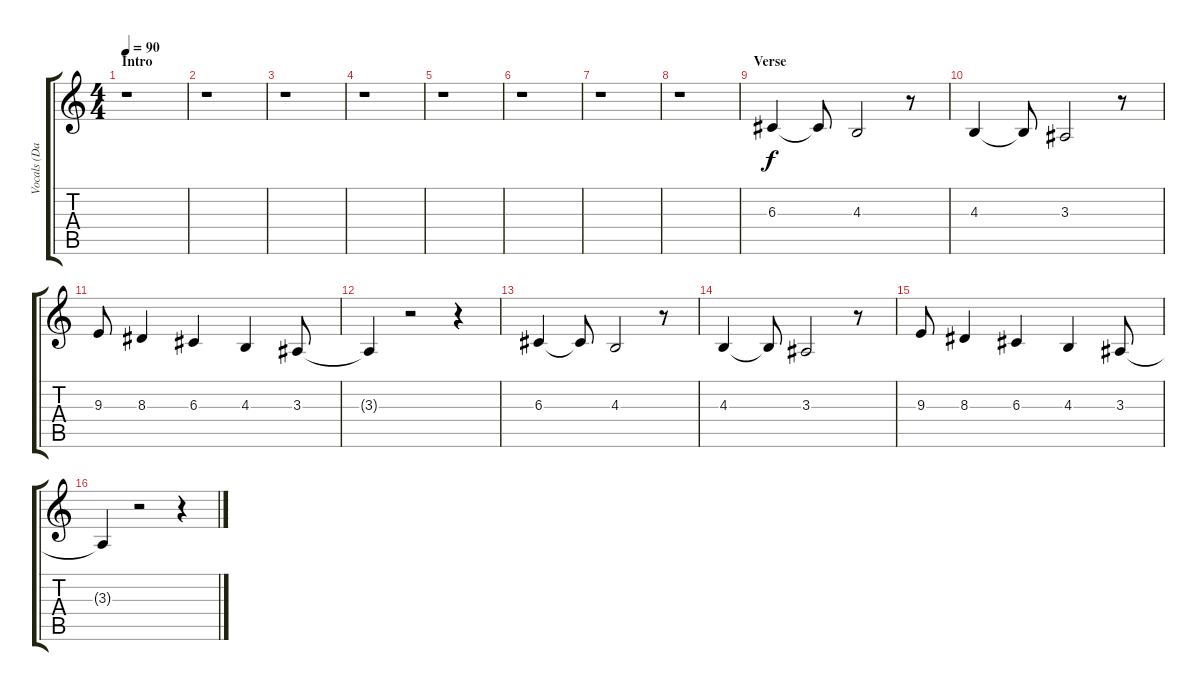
\track ("Vocals (Dave)" "Vocals (Da") {instrument electricgrandpiano}
\staff {score tabs}
\tuning (E4 B3 G3 D3 A2 E2) {hide}
\ts (4 4)
\section ("" "Intro")
\tempo 90
\clef g2
\ks c
r.1{dy f instrument electricgrandpiano} |
r.1 |
r.1 |
r.1 |
r.1 |
r.1 |
r.1 |
r.1 |
\section ("" "Verse")
6.3.4 6.3{t}.8 4.3.2 r.8 |
4.3.4 4.3{t}.8 3.3.2 r.8 |
9.3.8 8.3.4 6.3.4 4.3.4 3.3.8 |
3.3{t}.4 r.2 r.4 |
6.3.4 6.3{t}.8 4.3.2 r.8 |
4.3.4 4.3{t}.8 3.3.2 r.8 |
9.3.8 8.3.4 6.3.4 4.3.4 3.3.8 |
3.3{t}.4 r.2 r.4
